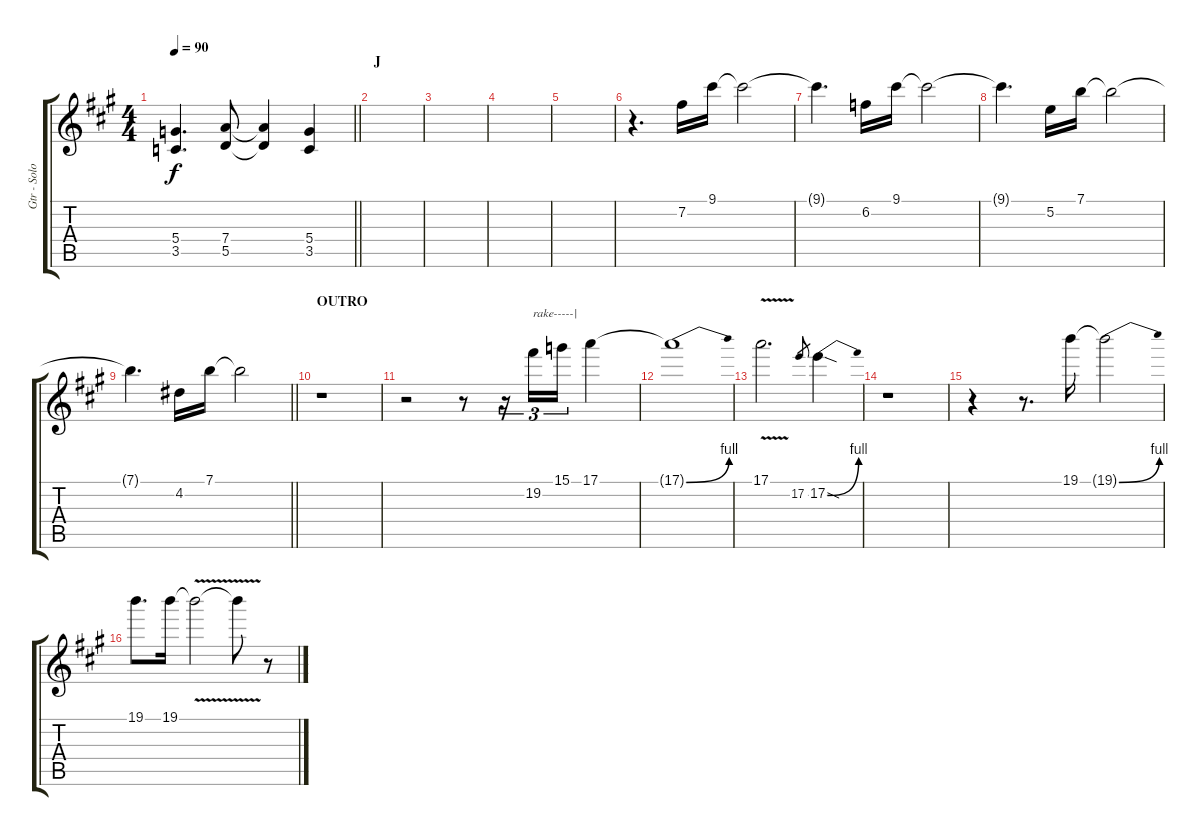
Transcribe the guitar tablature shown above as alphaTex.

\track ("Gtr - Solo" "Gtr - Solo") {instrument overdrivenguitar}
\staff {score tabs}
\tuning (E4 B3 G3 D3 A2 E2) {hide}
\ts (4 4)
\tempo 90
\clef g2
\barLineRight lightlight
\ks f#minor
(5.4 3.5).4{d dy f} (7.4 5.5).8 (7.4{t} 5.5{t}).4 (5.4 3.5).4 |
\section ("" "J")
|
|
|
|
r.4{d volume 7 instrument electricguitarclean} 7.2.16 9.1.16 9.1{t}.2 |
9.1{t}.4{d} 6.2.16 9.1.16 9.1{t}.2 |
9.1{t}.4{d} 5.2.16 7.1.16 7.1{t}.2 |
\barLineRight lightlight
7.1{t}.4{d} 4.2.16 7.1.16 7.1{t}.2 |
\section ("" "OUTRO")
r.1 |
r.2{instrument overdrivenguitar} r.8 r.16{tu (3 2)} 19.2.16{tu (3 2) txt "rake-----|"} 15.1.16{tu (3 2)} 17.1.4 |
17.1{be (bend 0 0 60 4) t}.1 |
17.1{v}.2{d} 17.2.8{gr} 17.2{be (bend 0 0 60 4) sod}.4 |
r.1 |
r.4 r.8{d} 19.1.16 19.1{be (bend 0 0 60 4) t}.2 |
19.1.8{d} 19.1.16 19.1{v t}.2 19.1{t}.8 r.8
